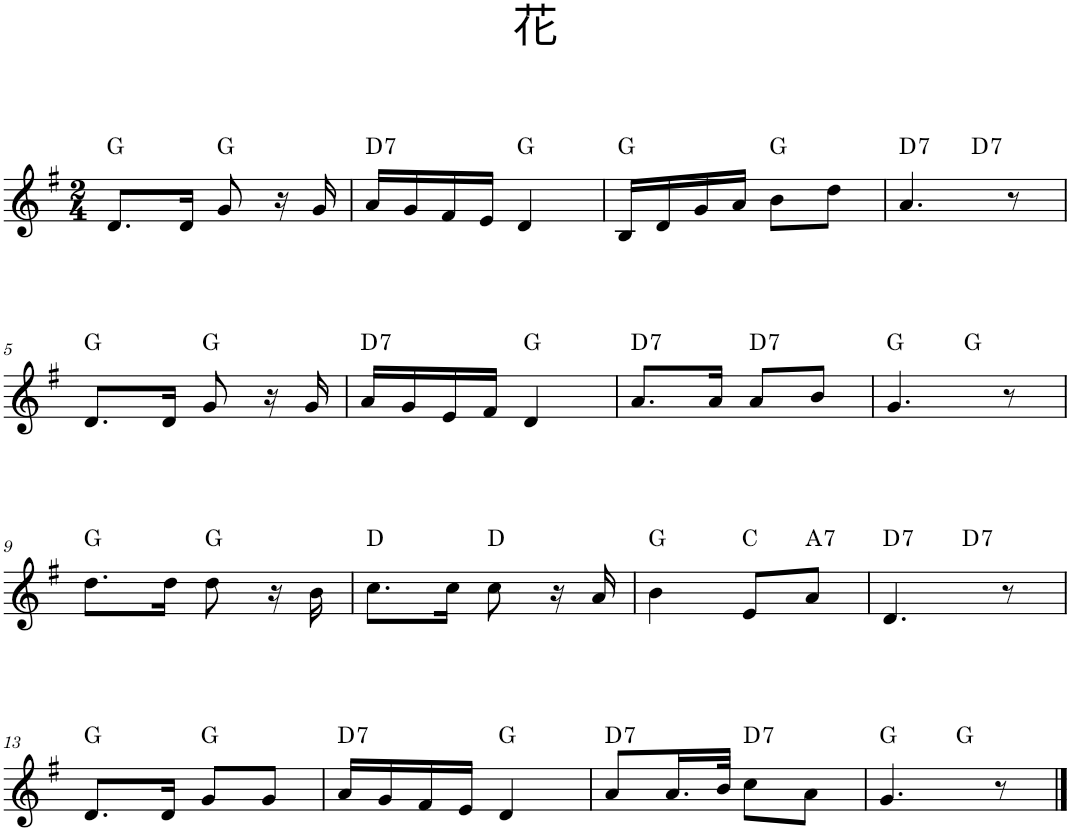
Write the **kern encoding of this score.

**kern	**harte
*part1	*part1
*staff1	*
*I"Piano	*
*I'Pno.	*
*clefG2	*
*k[f#]	*
*M2/4	*
=1	=1
8.d/L	G:maj
16d/Jk	.
8g/	G:maj
16r	.
16g/	.
=2	=2
!	!LO:H:kt=7
16a/LL	D:7
16g/	.
16f#/	.
16e/JJ	.
4d/	G:maj
=3	=3
16B/LL	G:maj
16d/	.
16g/	.
16a/JJ	.
8b\L	G:maj
8dd\J	.
=4	=4
!	!LO:H:kt=7
*^	*
4.a/	4ryy	D:7
!	!	!LO:H:kt=7
.	4ryy	D:7
8r	.	.
*v	*v	*
!!LO:LB:g=z
=5	=5
8.d/L	G:maj
16d/Jk	.
8g/	G:maj
16r	.
16g/	.
=6	=6
!	!LO:H:kt=7
16a/LL	D:7
16g/	.
16e/	.
16f#/JJ	.
4d/	G:maj
=7	=7
!	!LO:H:kt=7
8.a/L	D:7
16a/Jk	.
!	!LO:H:kt=7
8a/L	D:7
8b/J	.
=8	=8
*^	*
4.g/	4ryy	G:maj
.	4ryy	G:maj
8r	.	.
*v	*v	*
!!LO:LB:g=z
=9	=9
8.dd\L	G:maj
16dd\Jk	.
8dd\	G:maj
16r	.
16b\	.
=10	=10
8.cc\L	D:maj
16cc\Jk	.
8cc\	D:maj
16r	.
16a/	.
=11	=11
4b\	G:maj
8e/L	C:maj
!	!LO:H:kt=7
8a/J	A:7
=12	=12
!	!LO:H:kt=7
*^	*
4.d/	4ryy	D:7
!	!	!LO:H:kt=7
.	4ryy	D:7
8r	.	.
*v	*v	*
!!LO:LB:g=z
=13	=13
8.d/L	G:maj
16d/Jk	.
8g/L	G:maj
8g/J	.
=14	=14
!	!LO:H:kt=7
16a/LL	D:7
16g/	.
16f#/	.
16e/JJ	.
4d/	G:maj
=15	=15
!	!LO:H:kt=7
8a/L	D:7
16.a/L	.
32b/JJk	.
!	!LO:H:kt=7
8cc\L	D:7
8a\J	.
=16	=16
*^	*
4.g/	4ryy	G:maj
.	4ryy	G:maj
8r	.	.
*v	*v	*
==	==
*-	*-
